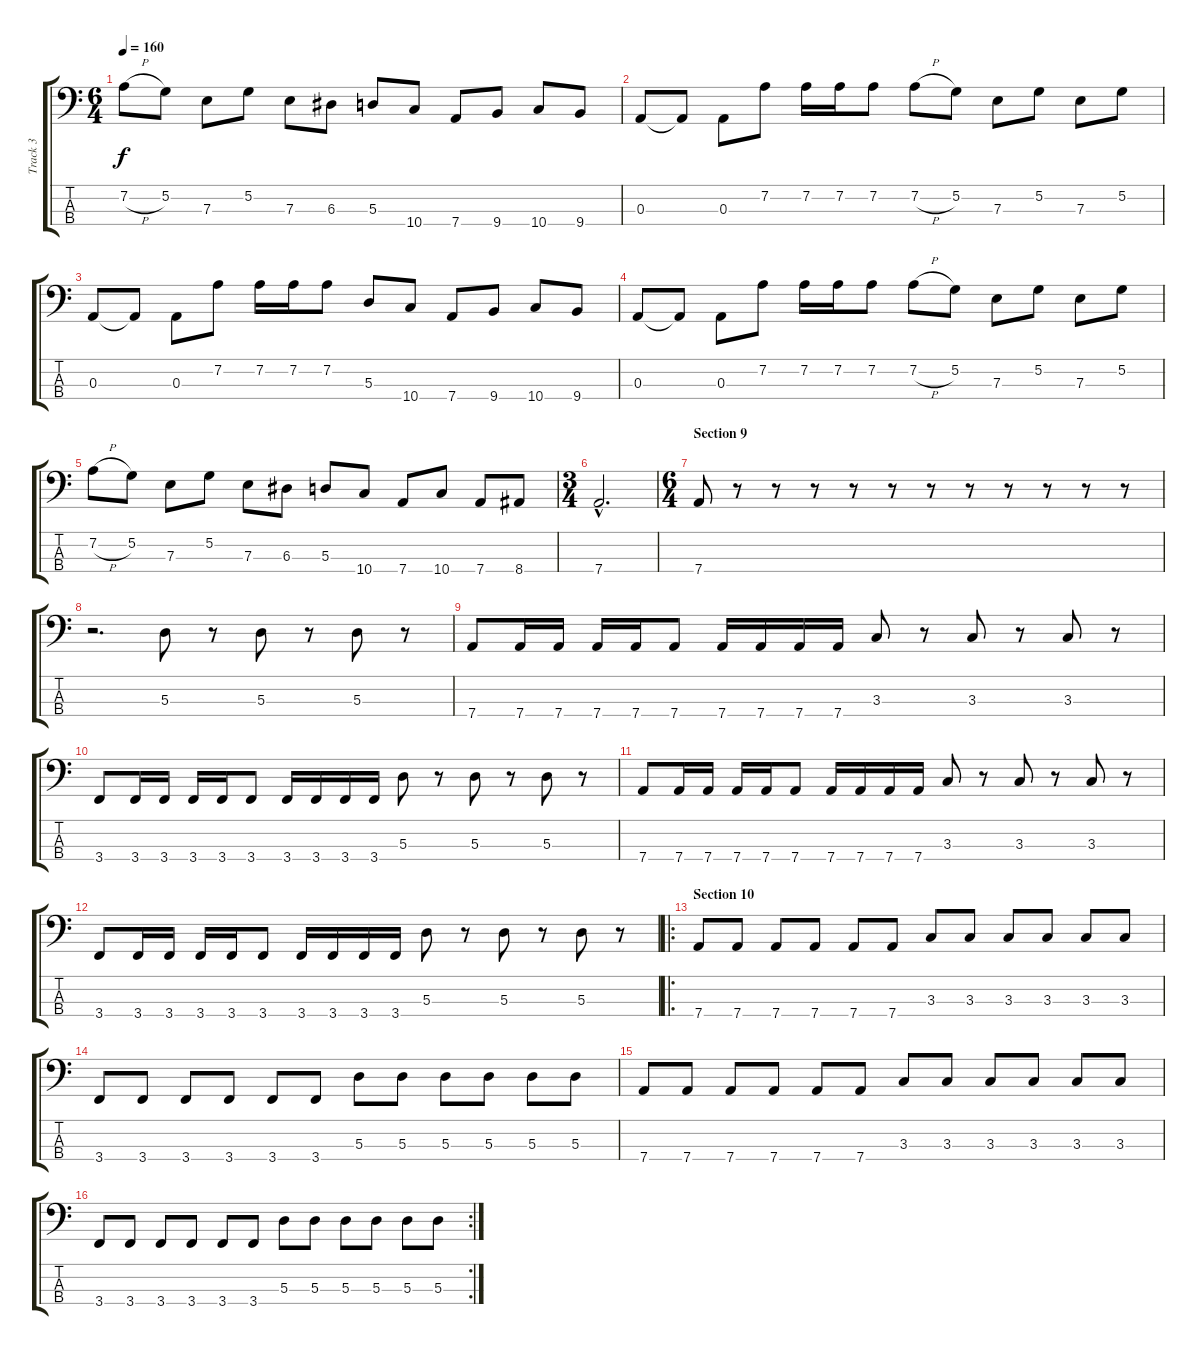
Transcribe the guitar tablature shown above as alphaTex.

\track ("Track 3" "Track 3") {instrument electricbassfinger}
\staff {score tabs}
\tuning (G2 D2 A1 D1) {hide}
\ts (6 4)
\tempo 160
\clef f4
\ks c
7.2{h}.8{dy f} 5.2.8 7.3.8 5.2.8 7.3.8 6.3.8 5.3.8 10.4.8 7.4.8 9.4.8 10.4.8 9.4.8 |
0.3.8 0.3{t}.8 0.3.8 7.2.8 7.2.16 7.2.16 7.2.8 7.2{h}.8 5.2.8 7.3.8 5.2.8 7.3.8 5.2.8 |
0.3.8 0.3{t}.8 0.3.8 7.2.8 7.2.16 7.2.16 7.2.8 5.3.8 10.4.8 7.4.8 9.4.8 10.4.8 9.4.8 |
0.3.8 0.3{t}.8 0.3.8 7.2.8 7.2.16 7.2.16 7.2.8 7.2{h}.8 5.2.8 7.3.8 5.2.8 7.3.8 5.2.8 |
7.2{h}.8 5.2.8 7.3.8 5.2.8 7.3.8 6.3.8 5.3.8 10.4.8 7.4.8 10.4.8 7.4.8 8.4.8 |
\ts (3 4)
7.4{hac}.2{d} |
\ts (6 4)
\section ("" "Section 9")
7.4.8 r.8 r.8 r.8 r.8 r.8 r.8 r.8 r.8 r.8 r.8 r.8 |
r.2{d} 5.3.8 r.8 5.3.8 r.8 5.3.8 r.8 |
7.4.8 7.4.16 7.4.16 7.4.16 7.4.16 7.4.8 7.4.16 7.4.16 7.4.16 7.4.16 3.3.8 r.8 3.3.8 r.8 3.3.8 r.8 |
3.4.8 3.4.16 3.4.16 3.4.16 3.4.16 3.4.8 3.4.16 3.4.16 3.4.16 3.4.16 5.3.8 r.8 5.3.8 r.8 5.3.8 r.8 |
7.4.8 7.4.16 7.4.16 7.4.16 7.4.16 7.4.8 7.4.16 7.4.16 7.4.16 7.4.16 3.3.8 r.8 3.3.8 r.8 3.3.8 r.8 |
3.4.8 3.4.16 3.4.16 3.4.16 3.4.16 3.4.8 3.4.16 3.4.16 3.4.16 3.4.16 5.3.8 r.8 5.3.8 r.8 5.3.8 r.8 |
\ro
\section ("" "Section 10")
7.4.8 7.4.8 7.4.8 7.4.8 7.4.8 7.4.8 3.3.8 3.3.8 3.3.8 3.3.8 3.3.8 3.3.8 |
3.4.8 3.4.8 3.4.8 3.4.8 3.4.8 3.4.8 5.3.8 5.3.8 5.3.8 5.3.8 5.3.8 5.3.8 |
7.4.8 7.4.8 7.4.8 7.4.8 7.4.8 7.4.8 3.3.8 3.3.8 3.3.8 3.3.8 3.3.8 3.3.8 |
\rc 2
3.4.8 3.4.8 3.4.8 3.4.8 3.4.8 3.4.8 5.3.8 5.3.8 5.3.8 5.3.8 5.3.8 5.3.8
